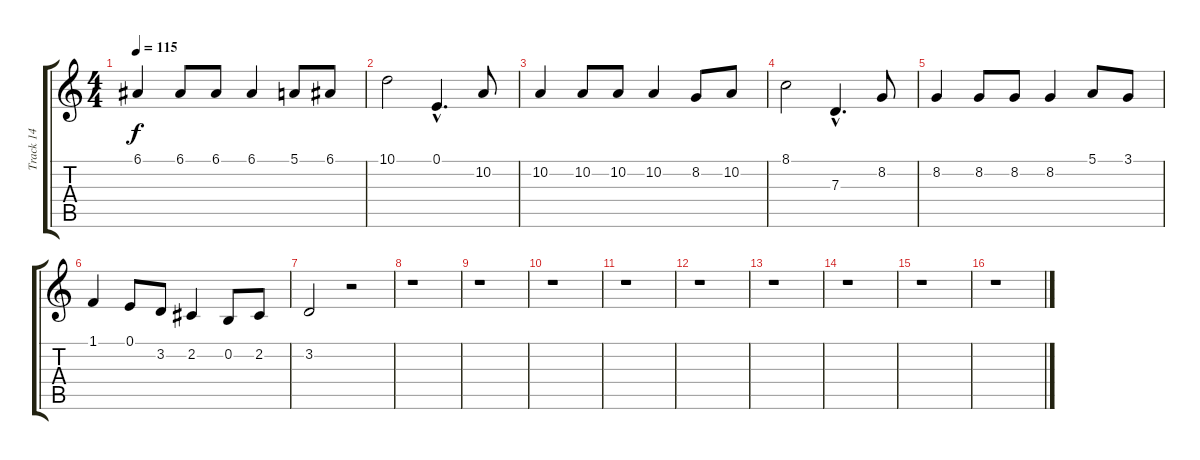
\track ("Track 14" "Track 14") {instrument fx5brightness}
\staff {score tabs}
\tuning (E4 B3 G3 D3 A2 E2) {hide}
\ts (4 4)
\tempo 115
\clef g2
\ks c
6.1.4{dy f instrument fx5brightness} 6.1.8 6.1.8 6.1.4 5.1.8 6.1.8 |
10.1.2 0.1{hac}.4{d} 10.2.8 |
10.2.4 10.2.8 10.2.8 10.2.4 8.2.8 10.2.8 |
8.1.2 7.3{hac}.4{d} 8.2.8 |
8.2.4 8.2.8 8.2.8 8.2.4 5.1.8 3.1.8 |
1.1.4 0.1.8 3.2.8 2.2.4 0.2.8 2.2.8 |
3.2.2 r.2 |
r.1 |
r.1 |
r.1 |
r.1 |
r.1 |
r.1 |
r.1 |
r.1 |
r.1
